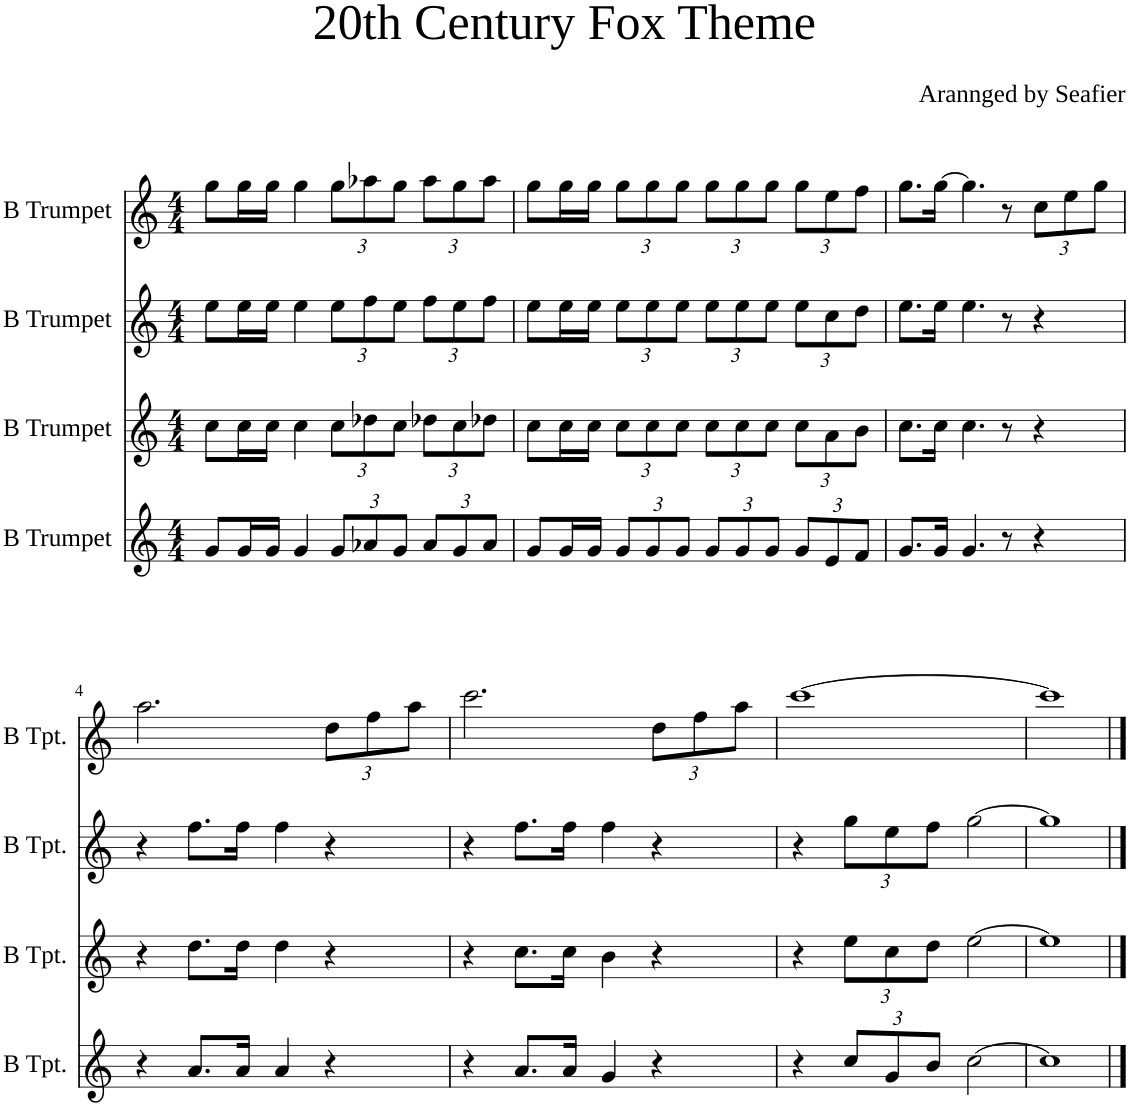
**kern	**kern	**kern	**kern
*part4	*part3	*part2	*part1
*staff4	*staff3	*staff2	*staff1
*I"B Trumpet	*I"B Trumpet	*I"B Trumpet	*I"B Trumpet
*I'B Tpt.	*I'B Tpt.	*I'B Tpt.	*I'B Tpt.
*clefG2	*clefG2	*clefG2	*clefG2
*Trd1c2	*Trd1c2	*Trd1c2	*Trd1c2
*k[]	*k[]	*k[]	*k[]
*M4/4	*M4/4	*M4/4	*M4/4
=1	=1	=1	=1
8g/L	8cc\L	8ee\L	8gg\L
16g/L	16cc\L	16ee\L	16gg\L
16g/JJ	16cc\JJ	16ee\JJ	16gg\JJ
4g/	4cc\	4ee\	4gg\
*Xbrackettup	*Xbrackettup	*Xbrackettup	*Xbrackettup
12g/L	12cc\L	12ee\L	12gg\L
12a-X/	12dd-X\	12ff\	12aa-X\
12g/J	12cc\J	12ee\J	12gg\J
12a-/L	12dd-X\L	12ff\L	12aa-\L
12g/	12cc\	12ee\	12gg\
12a-/J	12dd-X\J	12ff\J	12aa-\J
=2	=2	=2	=2
8g/L	8cc\L	8ee\L	8gg\L
16g/L	16cc\L	16ee\L	16gg\L
16g/JJ	16cc\JJ	16ee\JJ	16gg\JJ
12g/L	12cc\L	12ee\L	12gg\L
12g/	12cc\	12ee\	12gg\
12g/J	12cc\J	12ee\J	12gg\J
12g/L	12cc\L	12ee\L	12gg\L
12g/	12cc\	12ee\	12gg\
12g/J	12cc\J	12ee\J	12gg\J
12g/L	12cc\L	12ee\L	12gg\L
12e/	12a\	12cc\	12ee\
12f/J	12b\J	12dd\J	12ff\J
=3	=3	=3	=3
8.g/L	8.cc\L	8.ee\L	8.gg\L
16g/Jk	16cc\Jk	16ee\Jk	[16gg\Jk
4.g/	4.cc\	4.ee\	4.gg\]
8r	8r	8r	8r
4r	4r	4r	12cc\L
.	.	.	12ee\
.	.	.	12gg\J
!!LO:LB:g=z
=4	=4	=4	=4
4r	4r	4r	2.aa\
8.a/L	8.dd\L	8.ff\L	.
16a/Jk	16dd\Jk	16ff\Jk	.
4a/	4dd\	4ff\	.
4r	4r	4r	12dd\L
.	.	.	12ff\
.	.	.	12aa\J
=5	=5	=5	=5
4r	4r	4r	2.ccc\
8.a/L	8.cc\L	8.ff\L	.
16a/Jk	16cc\Jk	16ff\Jk	.
4g/	4b\	4ff\	.
4r	4r	4r	12dd\L
.	.	.	12ff\
.	.	.	12aa\J
=6	=6	=6	=6
4r	4r	4r	[1ccc
12cc/L	12ee\L	12gg\L	.
12g/	12cc\	12ee\	.
12b/J	12dd\J	12ff\J	.
[2cc\	[2ee\	[2gg\	.
=7	=7	=7	=7
1cc]	1ee]	1gg]	1ccc]
==	==	==	==
*-	*-	*-	*-
